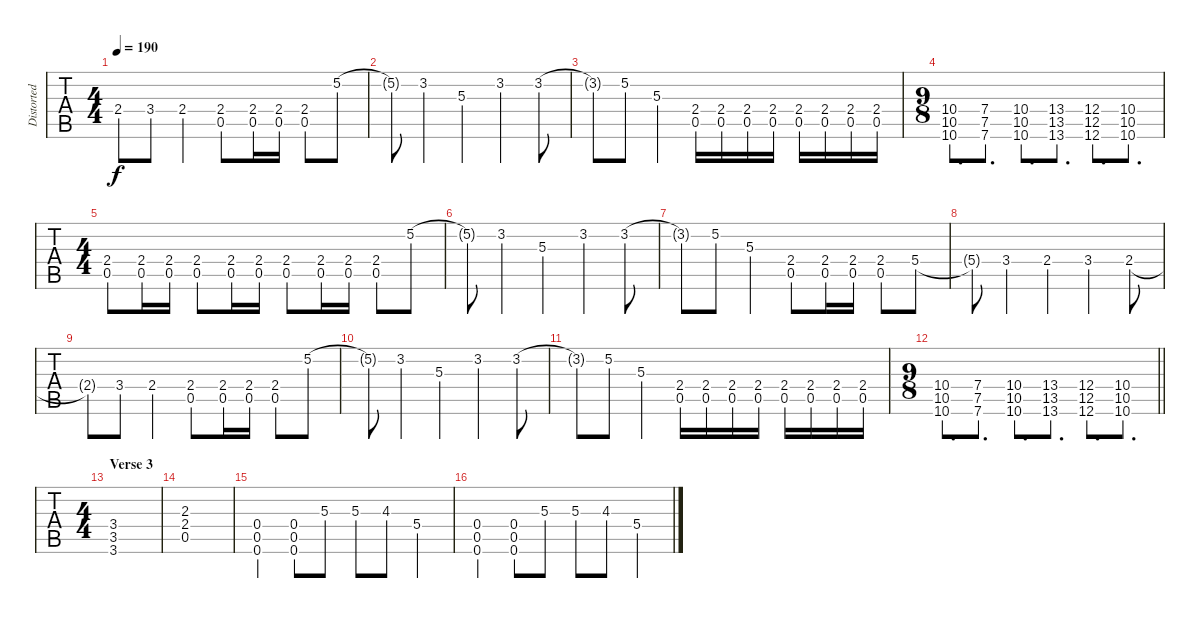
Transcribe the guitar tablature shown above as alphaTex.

\track ("Distorted 2 [Tuck]" "Distorted ") {instrument distortionguitar}
\staff {tabs}
\tuning (D4 A3 F3 C3 G2 C2) {hide}
\ts (4 4)
\tempo 190
\clef g2
\ks c
2.4{t}.8{dy f} 3.4.8 2.4.4 (2.4 0.5).8 (2.4 0.5).16 (2.4 0.5).16 (2.4 0.5).8 5.2.8 |
5.2{t}.8 3.2.4 5.3.4 3.2.4 3.2.8 |
3.2{t}.8 5.2.8 5.3.4 (2.4 0.5).16 (2.4 0.5).16 (2.4 0.5).16 (2.4 0.5).16 (2.4 0.5).16 (2.4 0.5).16 (2.4 0.5).16 (2.4 0.5).16 |
\ts (9 8)
(10.4 10.5 10.6).8{d} (7.4 7.5 7.6).8{d} (10.4 10.5 10.6).8{d} (13.4 13.5 13.6).8{d} (12.4 12.5 12.6).8{d} (10.4 10.5 10.6).8{d} |
\ts (4 4)
(2.4 0.5).8 (2.4 0.5).16 (2.4 0.5).16 (2.4 0.5).8 (2.4 0.5).16 (2.4 0.5).16 (2.4 0.5).8 (2.4 0.5).16 (2.4 0.5).16 (2.4 0.5).8 5.2.8 |
5.2{t}.8 3.2.4 5.3.4 3.2.4 3.2.8 |
3.2{t}.8 5.2.8 5.3.4 (2.4 0.5).8 (2.4 0.5).16 (2.4 0.5).16 (2.4 0.5).8 5.4.8 |
5.4{t}.8 3.4.4 2.4.4 3.4.4 2.4.8 |
2.4{t}.8 3.4.8 2.4.4 (2.4 0.5).8 (2.4 0.5).16 (2.4 0.5).16 (2.4 0.5).8 5.2.8 |
5.2{t}.8 3.2.4 5.3.4 3.2.4 3.2.8 |
3.2{t}.8 5.2.8 5.3.4 (2.4 0.5).16 (2.4 0.5).16 (2.4 0.5).16 (2.4 0.5).16 (2.4 0.5).16 (2.4 0.5).16 (2.4 0.5).16 (2.4 0.5).16 |
\ts (9 8)
\barLineRight lightlight
(10.4 10.5 10.6).8{d} (7.4 7.5 7.6).8{d} (10.4 10.5 10.6).8{d} (13.4 13.5 13.6).8{d} (12.4 12.5 12.6).8{d} (10.4 10.5 10.6).8{d} |
\ts (4 4)
\section ("" "Verse 3")
(3.4 3.5 3.6).1 |
(2.3 2.4 0.5).1 |
(0.4 0.5 0.6).4 (0.4 0.5 0.6).8 5.3.8 5.3.8 4.3.8 5.4.4 |
(0.4 0.5 0.6).4 (0.4 0.5 0.6).8 5.3.8 5.3.8 4.3.8 5.4.4
